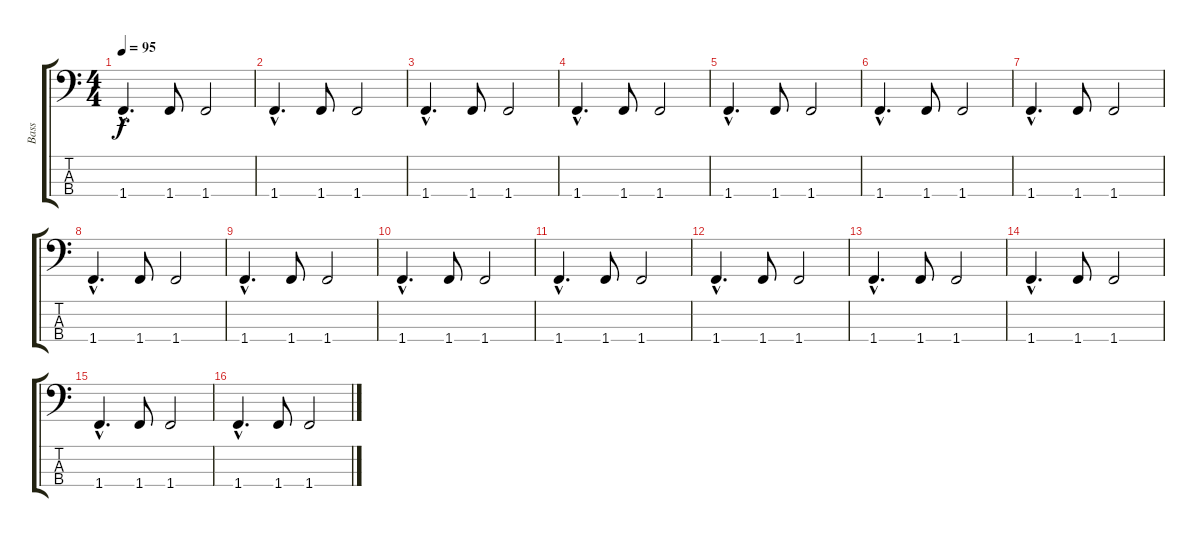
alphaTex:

\track ("Bass" "Bass") {instrument electricbassfinger}
\staff {score tabs}
\tuning (G2 D2 A1 E1) {hide}
\ts (4 4)
\tempo 95
\clef f4
\ks c
1.4{hac}.4{d dy f} 1.4.8 1.4.2 |
1.4{hac}.4{d} 1.4.8 1.4.2 |
1.4{hac}.4{d} 1.4.8 1.4.2 |
1.4{hac}.4{d} 1.4.8 1.4.2 |
1.4{hac}.4{d} 1.4.8 1.4.2 |
1.4{hac}.4{d} 1.4.8 1.4.2 |
1.4{hac}.4{d} 1.4.8 1.4.2 |
1.4{hac}.4{d} 1.4.8 1.4.2 |
1.4{hac}.4{d} 1.4.8 1.4.2 |
1.4{hac}.4{d} 1.4.8 1.4.2 |
1.4{hac}.4{d} 1.4.8 1.4.2 |
1.4{hac}.4{d} 1.4.8 1.4.2 |
1.4{hac}.4{d} 1.4.8 1.4.2 |
1.4{hac}.4{d} 1.4.8 1.4.2 |
1.4{hac}.4{d} 1.4.8 1.4.2 |
1.4{hac}.4{d} 1.4.8 1.4.2
